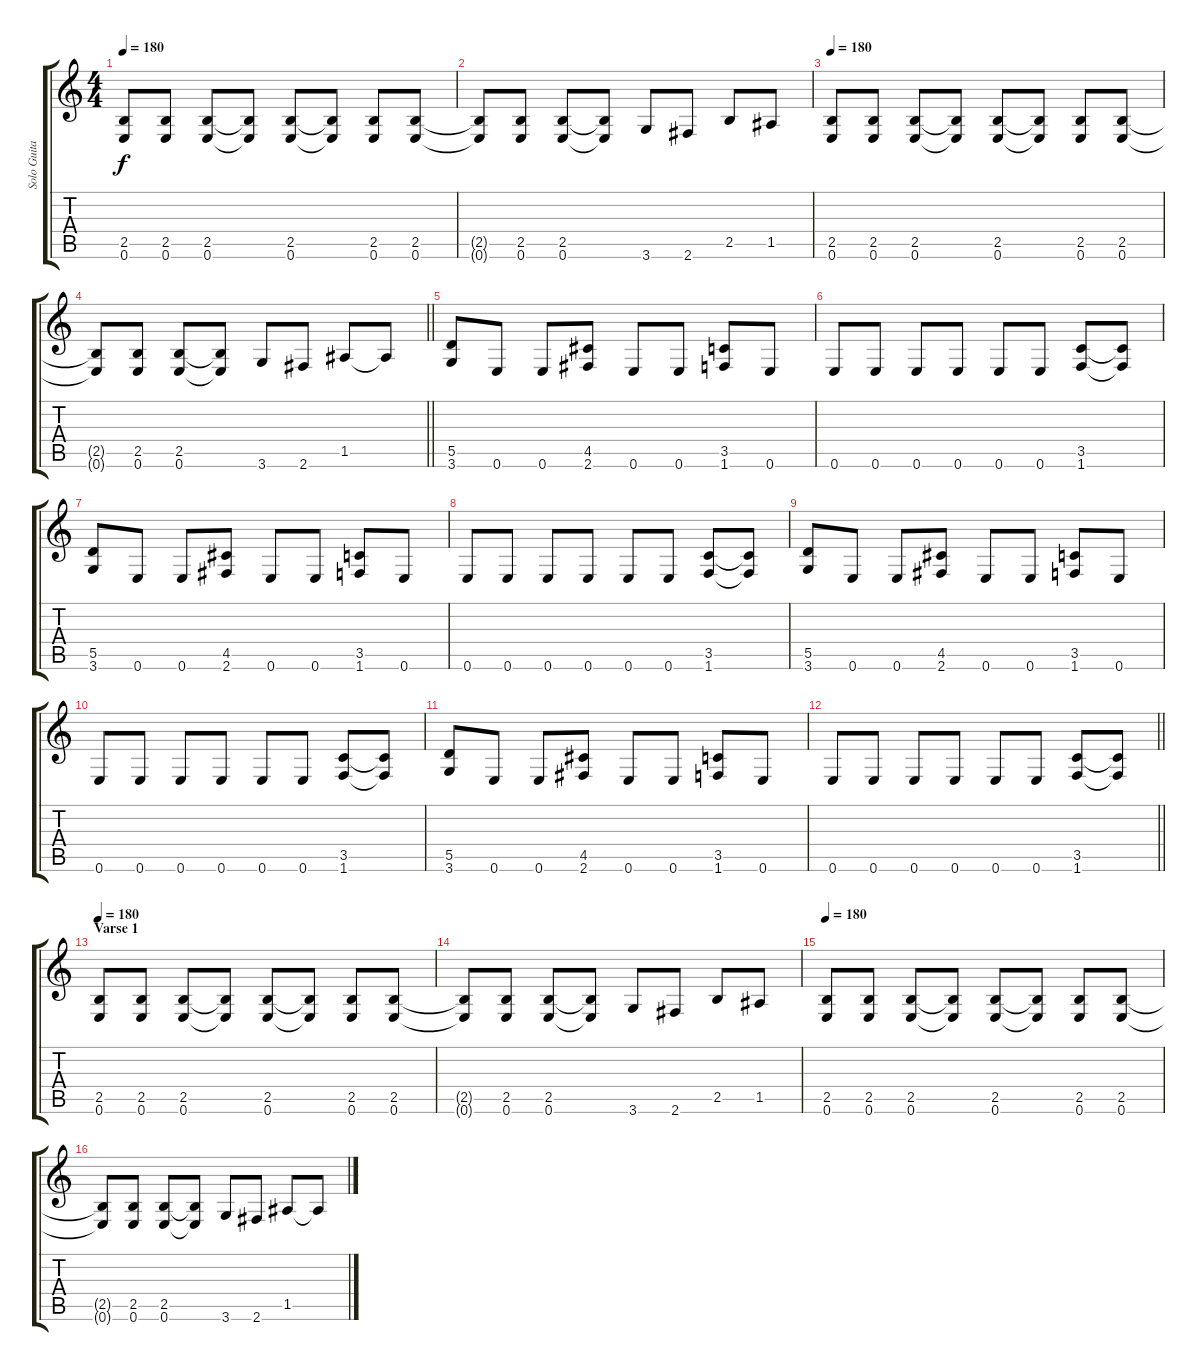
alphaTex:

\track ("Solo Guitar" "Solo Guita") {instrument distortionguitar}
\staff {score tabs}
\tuning (E4 B3 G3 D3 A2 E2) {hide}
\ts (4 4)
\tempo 180
\clef g2
\ks c
(2.5 0.6).8{dy f} (2.5 0.6).8 (2.5 0.6).8 (2.5{t} 0.6{t}).8 (2.5 0.6).8 (2.5{t} 0.6{t}).8 (2.5 0.6).8 (2.5 0.6).8 |
(2.5{t} 0.6{t}).8 (2.5 0.6).8 (2.5 0.6).8 (2.5{t} 0.6{t}).8 3.6.8 2.6.8 2.5.8 1.5.8 |
\tempo 180
(2.5 0.6).8 (2.5 0.6).8 (2.5 0.6).8 (2.5{t} 0.6{t}).8 (2.5 0.6).8 (2.5{t} 0.6{t}).8 (2.5 0.6).8 (2.5 0.6).8 |
\barLineRight lightlight
(2.5{t} 0.6{t}).8 (2.5 0.6).8 (2.5 0.6).8 (2.5{t} 0.6{t}).8 3.6.8 2.6.8 1.5.8 1.5{t}.8 |
\section ("" "")
(5.5 3.6).8 0.6.8 0.6.8 (4.5 2.6).8 0.6.8 0.6.8 (3.5 1.6).8 0.6.8 |
0.6.8 0.6.8 0.6.8 0.6.8 0.6.8 0.6.8 (3.5 1.6).8 (3.5{t} 1.6{t}).8 |
(5.5 3.6).8 0.6.8 0.6.8 (4.5 2.6).8 0.6.8 0.6.8 (3.5 1.6).8 0.6.8 |
0.6.8 0.6.8 0.6.8 0.6.8 0.6.8 0.6.8 (3.5 1.6).8 (3.5{t} 1.6{t}).8 |
(5.5 3.6).8 0.6.8 0.6.8 (4.5 2.6).8 0.6.8 0.6.8 (3.5 1.6).8 0.6.8 |
0.6.8 0.6.8 0.6.8 0.6.8 0.6.8 0.6.8 (3.5 1.6).8 (3.5{t} 1.6{t}).8 |
(5.5 3.6).8 0.6.8 0.6.8 (4.5 2.6).8 0.6.8 0.6.8 (3.5 1.6).8 0.6.8 |
\barLineRight lightlight
0.6.8 0.6.8 0.6.8 0.6.8 0.6.8 0.6.8 (3.5 1.6).8 (3.5{t} 1.6{t}).8 |
\section ("" "Varse 1")
\tempo 180
(2.5 0.6).8 (2.5 0.6).8 (2.5 0.6).8 (2.5{t} 0.6{t}).8 (2.5 0.6).8 (2.5{t} 0.6{t}).8 (2.5 0.6).8 (2.5 0.6).8 |
(2.5{t} 0.6{t}).8 (2.5 0.6).8 (2.5 0.6).8 (2.5{t} 0.6{t}).8 3.6.8 2.6.8 2.5.8 1.5.8 |
\tempo 180
(2.5 0.6).8 (2.5 0.6).8 (2.5 0.6).8 (2.5{t} 0.6{t}).8 (2.5 0.6).8 (2.5{t} 0.6{t}).8 (2.5 0.6).8 (2.5 0.6).8 |
(2.5{t} 0.6{t}).8 (2.5 0.6).8 (2.5 0.6).8 (2.5{t} 0.6{t}).8 3.6.8 2.6.8 1.5.8 1.5{t}.8
